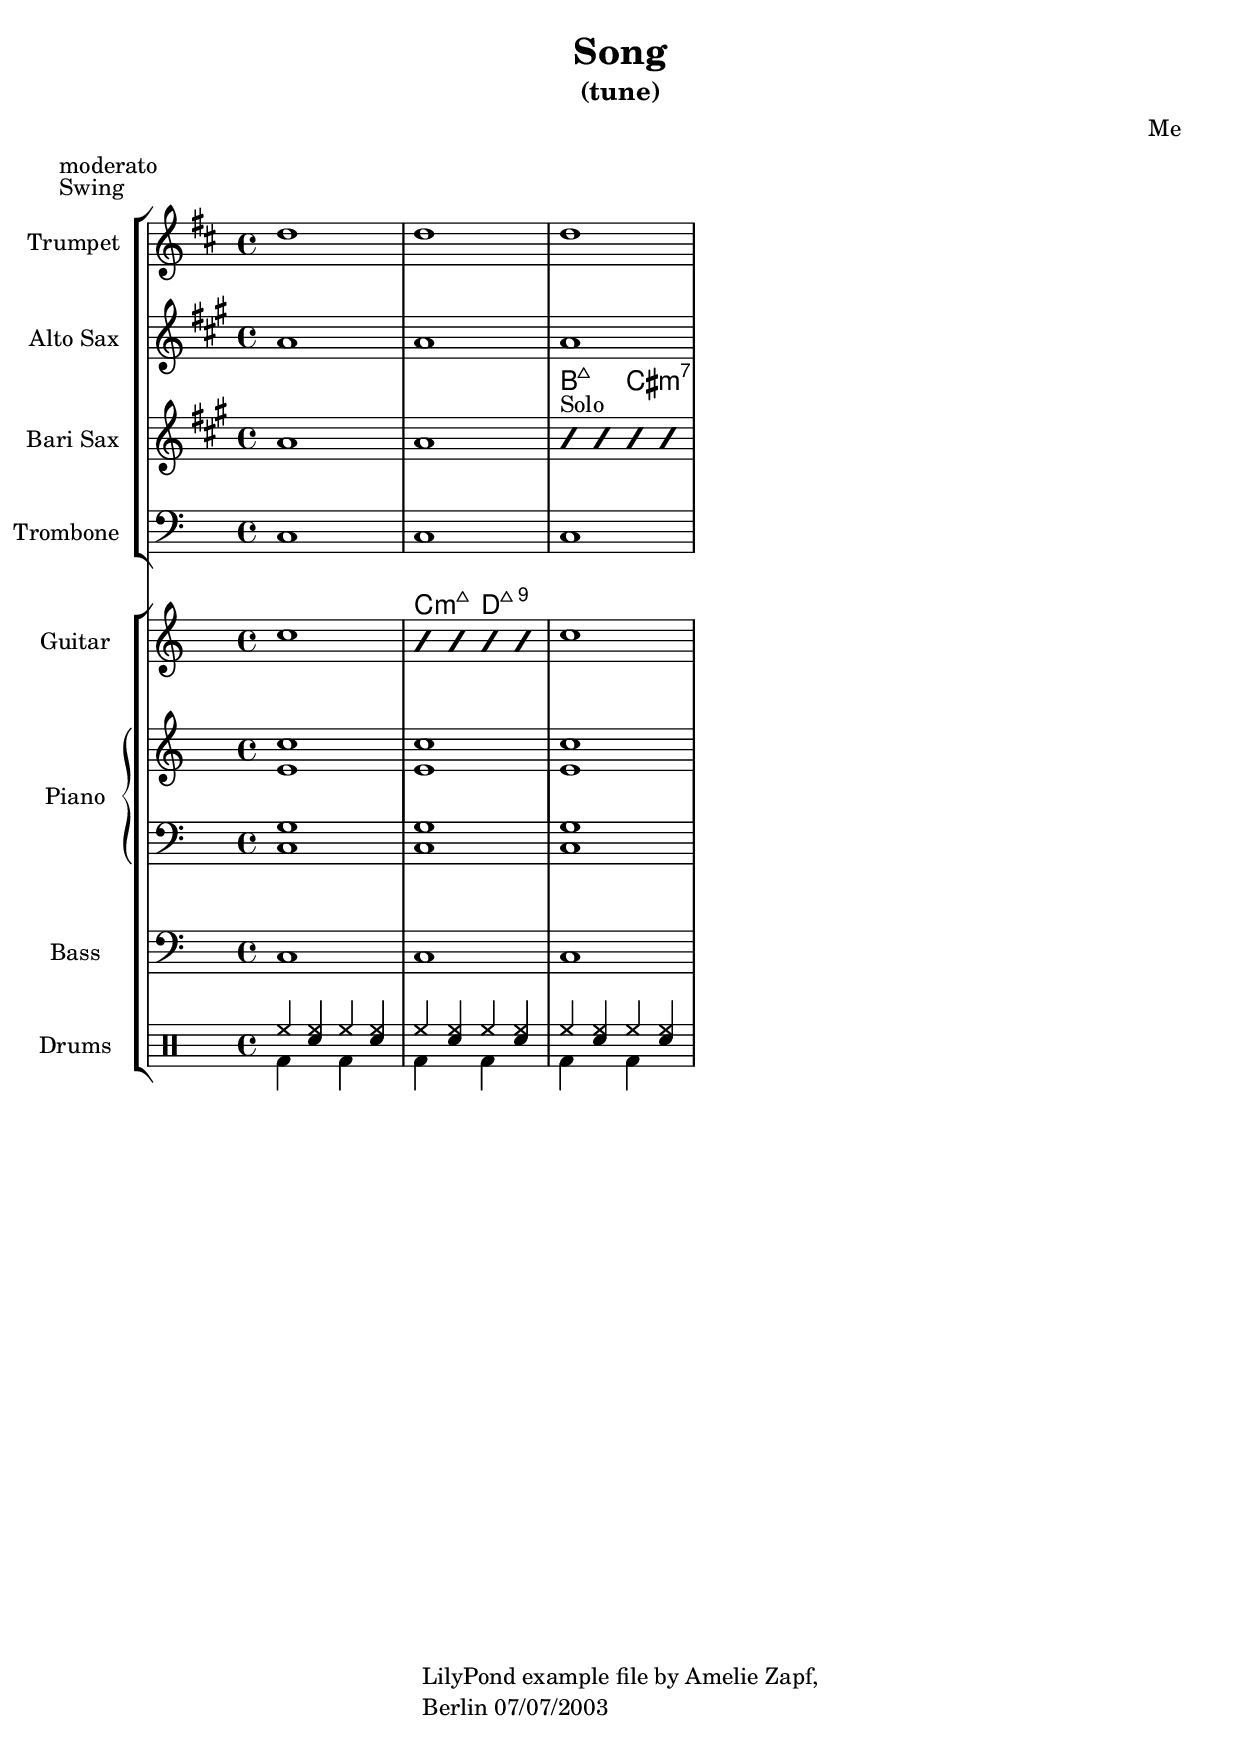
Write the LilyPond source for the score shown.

% DO NOT EDIT this file manually; it is automatically
% generated from Documentation/snippets/new
% Make any changes in Documentation/snippets/new/
% and then run scripts/auxiliar/makelsr.py
%
% This file is in the public domain.
%% Note: this file works from version 2.15.15
\version "2.15.15"

\header {
  lsrtags = "keyboards, percussion, fretted-strings, template"

  texidoc = "
This is quite an advanced template, for a jazz ensemble. Note that all
instruments are notated in @code{\\key c \\major}. This refers to the
key in concert pitch; the key will be automatically transposed if the
music is within a @code{\\transpose} section.

"
  doctitle = "Jazz combo template"
} % begin verbatim


\header {
  title = "Song"
  subtitle = "(tune)"
  composer = "Me"
  meter = "moderato"
  piece = "Swing"
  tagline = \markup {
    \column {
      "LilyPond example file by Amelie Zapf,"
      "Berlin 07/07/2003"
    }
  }
}

%#(set-global-staff-size 16)
\include "english.ly"

%%%%%%%%%%%% Some macros %%%%%%%%%%%%%%%%%%%

sl = {
  \override NoteHead #'style = #'slash
  \override Stem #'transparent = ##t
  \override Flag #'transparent = ##t
}
nsl = {
  \revert NoteHead #'style
  \revert Stem #'transparent
  \revert Flag #'transparent
}
crOn = \override NoteHead #'style = #'cross
crOff = \revert NoteHead #'style

%% insert chord name style stuff here.

jazzChords = { }

%%%%%%%%%%%% Keys'n'thangs %%%%%%%%%%%%%%%%%

global = { \time 4/4 }

Key = { \key c \major }

% ############ Horns ############

% ------ Trumpet ------
trpt = \transpose c d \relative c'' {
  \Key
  c1 | c | c |
}
trpHarmony = \transpose c' d {
  \jazzChords
}
trumpet = {
  \global
  \set Staff.instrumentName = #"Trumpet"
  \clef treble
  <<
    \trpt
  >>
}

% ------ Alto Saxophone ------
alto = \transpose c a \relative c' {
  \Key
  c1 | c | c |
}
altoHarmony = \transpose c' a {
  \jazzChords
}
altoSax = {
  \global
  \set Staff.instrumentName = #"Alto Sax"
  \clef treble
  <<
    \alto
  >>
}

% ------ Baritone Saxophone ------
bari = \transpose c a' \relative c {
  \Key
  c1
  c1
  \sl
  d4^"Solo" d d d
  \nsl
}
bariHarmony = \transpose c' a \chordmode {
  \jazzChords s1 s d2:maj e:m7
}
bariSax = {
  \global
  \set Staff.instrumentName = #"Bari Sax"
  \clef treble
  <<
    \bari
  >>
}

% ------ Trombone ------
tbone = \relative c {
  \Key
  c1 | c | c
}
tboneHarmony = \chordmode {
  \jazzChords
}
trombone = {
  \global
  \set Staff.instrumentName = #"Trombone"
  \clef bass
  <<
    \tbone
  >>
}

% ############ Rhythm Section #############

% ------ Guitar ------
gtr = \relative c'' {
  \Key
  c1
  \sl
  b4 b b b
  \nsl
  c1
}
gtrHarmony = \chordmode {
  \jazzChords
  s1 c2:min7+ d2:maj9
}
guitar = {
  \global
  \set Staff.instrumentName = #"Guitar"
  \clef treble
  <<
    \gtr
  >>
}

%% ------ Piano ------
rhUpper = \relative c'' {
  \voiceOne
  \Key
  c1 | c | c
}
rhLower = \relative c' {
  \voiceTwo
  \Key
  e1 | e | e
}

lhUpper = \relative c' {
  \voiceOne
  \Key
  g1 | g | g
}
lhLower = \relative c {
  \voiceTwo
  \Key
  c1 | c | c
}

PianoRH = {
  \clef treble
  \global
  \set Staff.midiInstrument = #"acoustic grand"
  <<
    \new Voice = "one" \rhUpper
    \new Voice = "two" \rhLower
  >>
}
PianoLH = {
  \clef bass
  \global
  \set Staff.midiInstrument = #"acoustic grand"
  <<
    \new Voice = "one" \lhUpper
    \new Voice = "two" \lhLower
  >>
}

piano = {
  <<
    \set PianoStaff.instrumentName = #"Piano"
    \new Staff = "upper" \PianoRH
    \new Staff = "lower" \PianoLH
  >>
}

% ------ Bass Guitar ------
Bass = \relative c {
  \Key
  c1 | c | c
}
bass = {
  \global
  \set Staff.instrumentName = #"Bass"
  \clef bass
  <<
    \Bass
  >>
}

% ------ Drums ------
up = \drummode {
  \voiceOne
  hh4 <hh sn> hh <hh sn>
  hh4 <hh sn> hh <hh sn>
  hh4 <hh sn> hh <hh sn>
}
down = \drummode {
  \voiceTwo
  bd4 s bd s
  bd4 s bd s
  bd4 s bd s
}

drumContents = {
  \global
  <<
    \set DrumStaff.instrumentName = #"Drums"
    \new DrumVoice \up
    \new DrumVoice \down
  >>
}

%%%%%%%%% It All Goes Together Here %%%%%%%%%%%%%%%%%%%%%%

\score {
  <<
    \new StaffGroup = "horns" <<
      \new Staff = "trumpet" \trumpet
      \new Staff = "altosax" \altoSax
      \new ChordNames = "barichords" \bariHarmony
      \new Staff = "barisax" \bariSax
      \new Staff = "trombone" \trombone
    >>

    \new StaffGroup = "rhythm" <<
      \new ChordNames = "chords" \gtrHarmony
      \new Staff = "guitar" \guitar
      \new PianoStaff = "piano" \piano
      \new Staff = "bass" \bass
      \new DrumStaff \drumContents
    >>
  >>
  \layout {
    \context { \Staff \RemoveEmptyStaves }
    \context {
      \Score
      \override BarNumber #'padding = #3
      \override RehearsalMark #'padding = #2
      skipBars = ##t
    }
  }
  \midi { }
}
